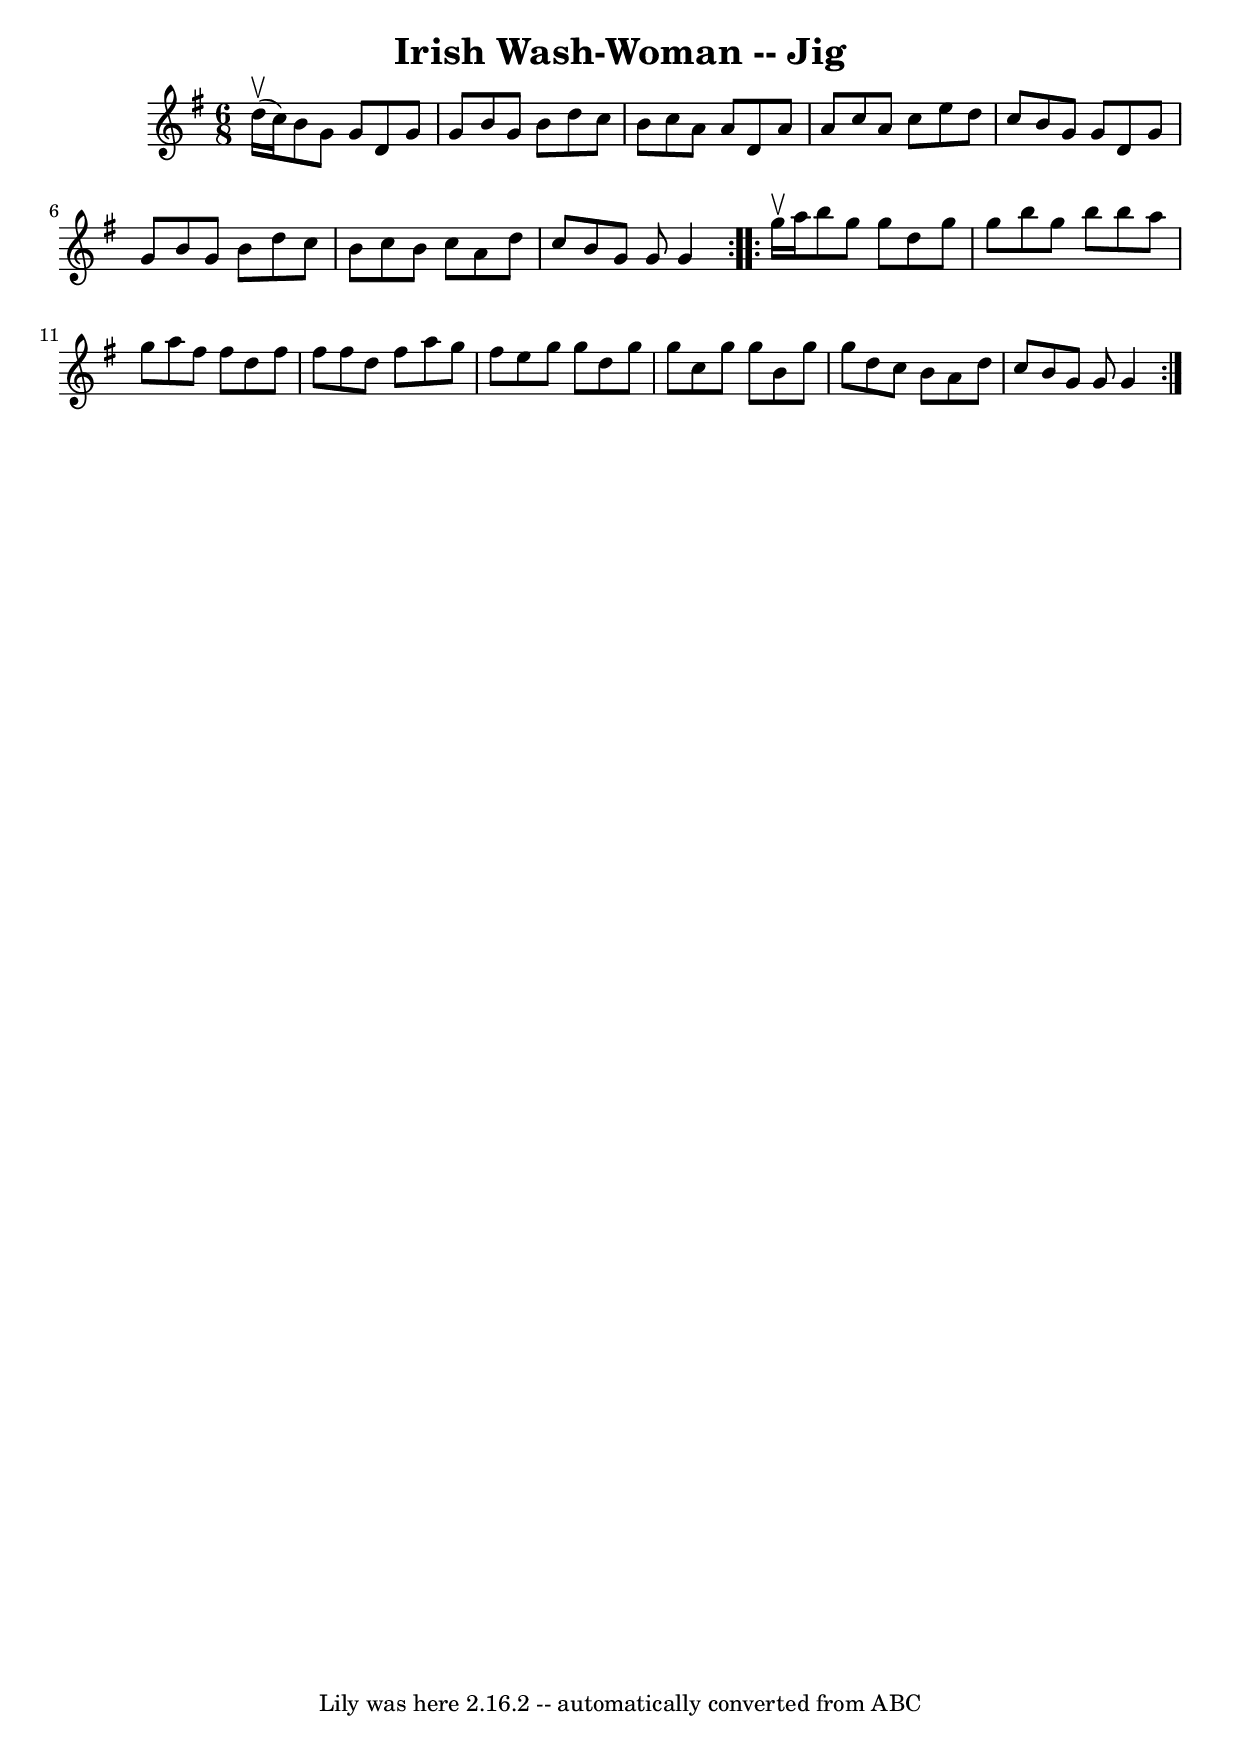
\version "2.7.40"
\include "Mammoth.ily"
\header {
	%% book = "Ryan's Mammoth Collection"
	crossRefNumber = "1"
	footnotes = "\\\\87 452"
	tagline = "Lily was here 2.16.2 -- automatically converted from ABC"
	title = "Irish Wash-Woman -- Jig"
}
voicedefault =  {


\repeat volta 2 {
\time 6/8 
\key g \major d''16^\upbow(c''16) |
 b'8 g'8    
g'8 d'8 g'8 g'8    |
 b'8 g'8 b'8 d''8 c''8 b'8 
   |
 c''8 a'8 a'8 d'8 a'8 a'8    |
 c''8 a'8 
 c''8 e''8 d''8 c''8    |
 b'8 g'8 g'8 d'8 g'8 
 g'8    |
 b'8 g'8 b'8 d''8 c''8 b'8    |
   
c''8 b'8 c''8 a'8 d''8 c''8    |
 b'8 g'8 g'8    
g'4    }     \repeat volta 2 { g''16^\upbow a''16  |
 b''8    
g''8 g''8 d''8 g''8 g''8    |
 b''8 g''8 b''8 b''8 
 a''8 g''8    |
 a''8 fis''8 fis''8 d''8 fis''8    
fis''8    |
 fis''8 d''8 fis''8 a''8 g''8 fis''8    
|
 e''8 g''8 g''8 d''8 g''8 g''8    |
 c''8    
g''8 g''8 b'8 g''8 g''8    |
 d''8 c''8 b'8 a'8    
d''8 c''8    |
 b'8 g'8 g'8 g'4    }   
}

\score{
    <<

	\context Staff="default"
	{
	    \voicedefault 
	}

    >>
	\layout {
	}
	\midi {}
}
